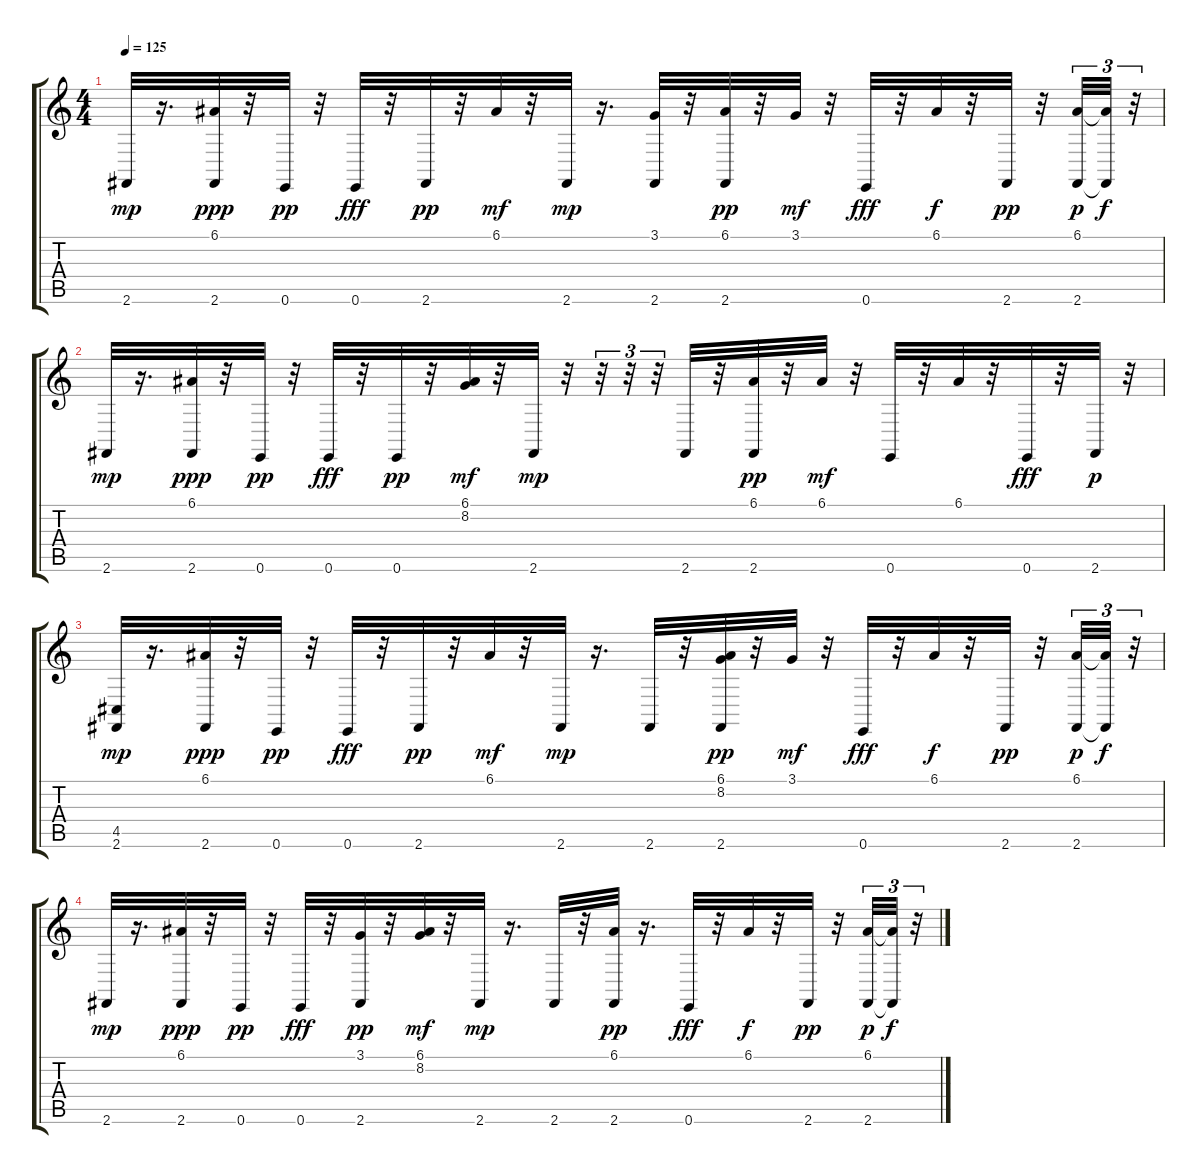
\track "" {instrument acousticgrandpiano}
\staff {score tabs}
\tuning (E4 B3 G3 D3 A2 E2) {hide}
\ts (4 4)
\tempo 125
\clef g2
\ks c
2.6.32{dy mp} r.16{d} (6.1 2.6).32{dy ppp} r.32 0.6.32{dy pp} r.32 0.6.32{dy fff} r.32 2.6.32{dy pp} r.32 6.1.32{dy mf} r.32 2.6.32{dy mp} r.16{d} (3.1 2.6).32 r.32 (6.1 2.6).32{dy pp} r.32 3.1.32{dy mf} r.32 0.6.32{dy fff} r.32 6.1.32{dy f} r.32 2.6.32{dy pp} r.32 (6.1 2.6).32{tu (3 2) dy p} (6.1{t} 2.6{t}).32{tu (3 2) dy f} r.32{tu (3 2)} |
2.6.32{dy mp} r.16{d} (6.1 2.6).32{dy ppp} r.32 0.6.32{dy pp} r.32 0.6.32{dy fff} r.32 0.6.32{dy pp} r.32 (6.1 8.2).32{dy mf} r.32 2.6.32{dy mp} r.32 r.32{tu (3 2)} r.32{tu (3 2)} r.32{tu (3 2)} 2.6.32 r.32 (6.1 2.6).32{dy pp} r.32 6.1.32{dy mf} r.32 0.6.32 r.32 6.1.32 r.32 0.6.32{dy fff} r.32 2.6.32{dy p} r.32 |
(4.5 2.6).32{dy mp} r.16{d} (6.1 2.6).32{dy ppp} r.32 0.6.32{dy pp} r.32 0.6.32{dy fff} r.32 2.6.32{dy pp} r.32 6.1.32{dy mf} r.32 2.6.32{dy mp} r.16{d} 2.6.32 r.32 (6.1 8.2 2.6).32{dy pp} r.32 3.1.32{dy mf} r.32 0.6.32{dy fff} r.32 6.1.32{dy f} r.32 2.6.32{dy pp} r.32 (6.1 2.6).32{tu (3 2) dy p} (6.1{t} 2.6{t}).32{tu (3 2) dy f} r.32{tu (3 2)} |
2.6.32{dy mp} r.16{d} (6.1 2.6).32{dy ppp} r.32 0.6.32{dy pp} r.32 0.6.32{dy fff} r.32 (3.1 2.6).32{dy pp} r.32 (6.1 8.2).32{dy mf} r.32 2.6.32{dy mp} r.16{d} 2.6.32 r.32 (6.1 2.6).32{dy pp} r.16{d} 0.6.32{dy fff} r.32 6.1.32{dy f} r.32 2.6.32{dy pp} r.32 (6.1 2.6).32{tu (3 2) dy p} (6.1{t} 2.6{t}).32{tu (3 2) dy f} r.32{tu (3 2)}
